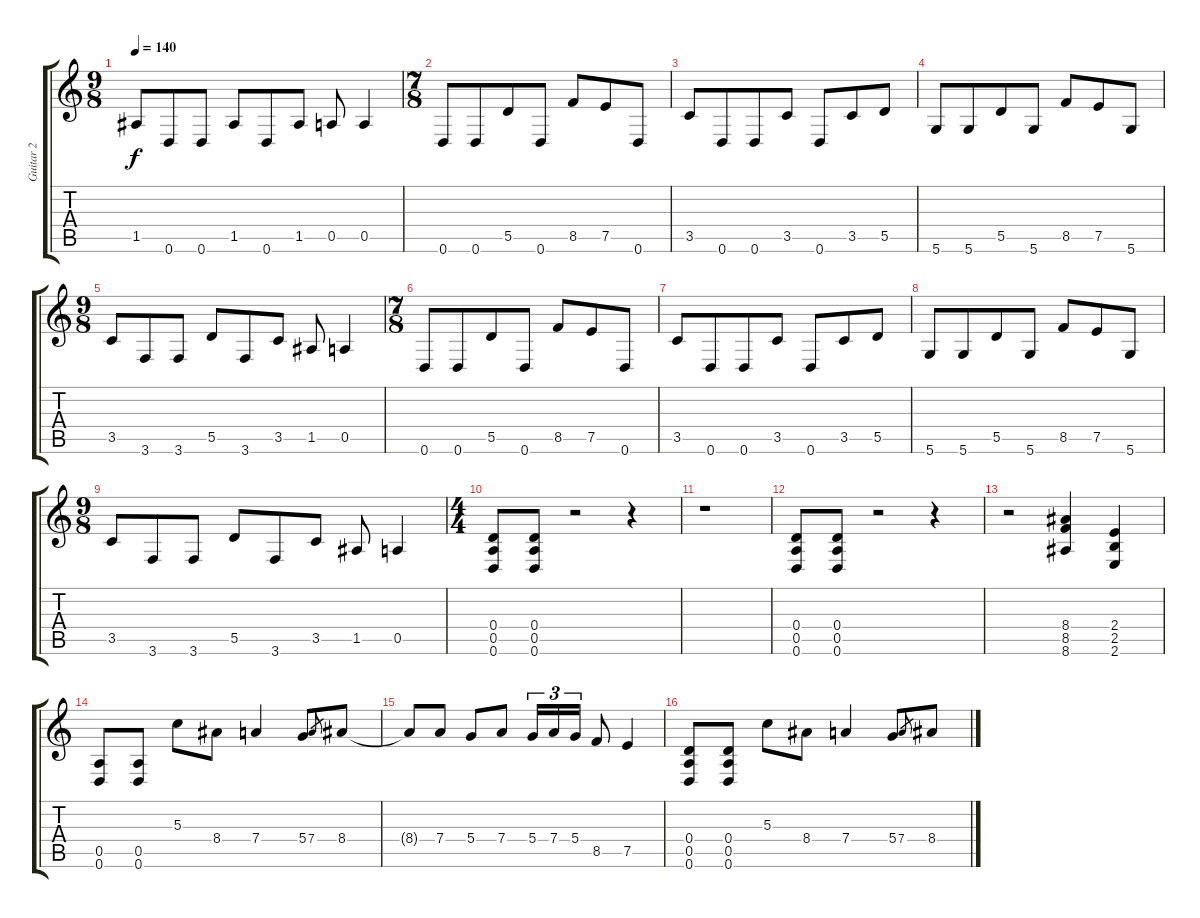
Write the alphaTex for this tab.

\track ("Guitar 2" "Guitar 2") {instrument electricguitarclean}
\staff {score tabs}
\tuning (E4 B3 G3 D3 A2 D2) {hide}
\ts (9 8)
\tempo 140
\clef g2
\ks c
1.5.8{dy f} 0.6.8 0.6.8 1.5.8 0.6.8 1.5.8 0.5.8 0.5.4 |
\ts (7 8)
0.6.8 0.6.8 5.5.8 0.6.8 8.5.8 7.5.8 0.6.8 |
3.5.8 0.6.8 0.6.8 3.5.8 0.6.8 3.5.8 5.5.8 |
5.6.8 5.6.8 5.5.8 5.6.8 8.5.8 7.5.8 5.6.8 |
\ts (9 8)
3.5.8 3.6.8 3.6.8 5.5.8 3.6.8 3.5.8 1.5.8 0.5.4 |
\ts (7 8)
0.6.8 0.6.8 5.5.8 0.6.8 8.5.8 7.5.8 0.6.8 |
3.5.8 0.6.8 0.6.8 3.5.8 0.6.8 3.5.8 5.5.8 |
5.6.8 5.6.8 5.5.8 5.6.8 8.5.8 7.5.8 5.6.8 |
\ts (9 8)
3.5.8 3.6.8 3.6.8 5.5.8 3.6.8 3.5.8 1.5.8 0.5.4 |
\ts (4 4)
(0.4 0.5 0.6).8 (0.4 0.5 0.6).8 r.2 r.4 |
r.1 |
(0.4 0.5 0.6).8 (0.4 0.5 0.6).8 r.2 r.4 |
r.2 (8.4 8.5 8.6).4 (2.4 2.5 2.6).4 |
(0.5 0.6).8 (0.5 0.6).8 5.3.8 8.4.8 7.4.4 5.4.8 7.4.8{gr} 8.4.8 |
8.4{t}.8 7.4.8 5.4.8 7.4.8 5.4.16{tu (3 2)} 7.4.16{tu (3 2)} 5.4.16{tu (3 2)} 8.5.8 7.5.4 |
(0.4 0.5 0.6).8 (0.4 0.5 0.6).8 5.3.8 8.4.8 7.4.4 5.4.8 7.4.8{gr} 8.4.8
